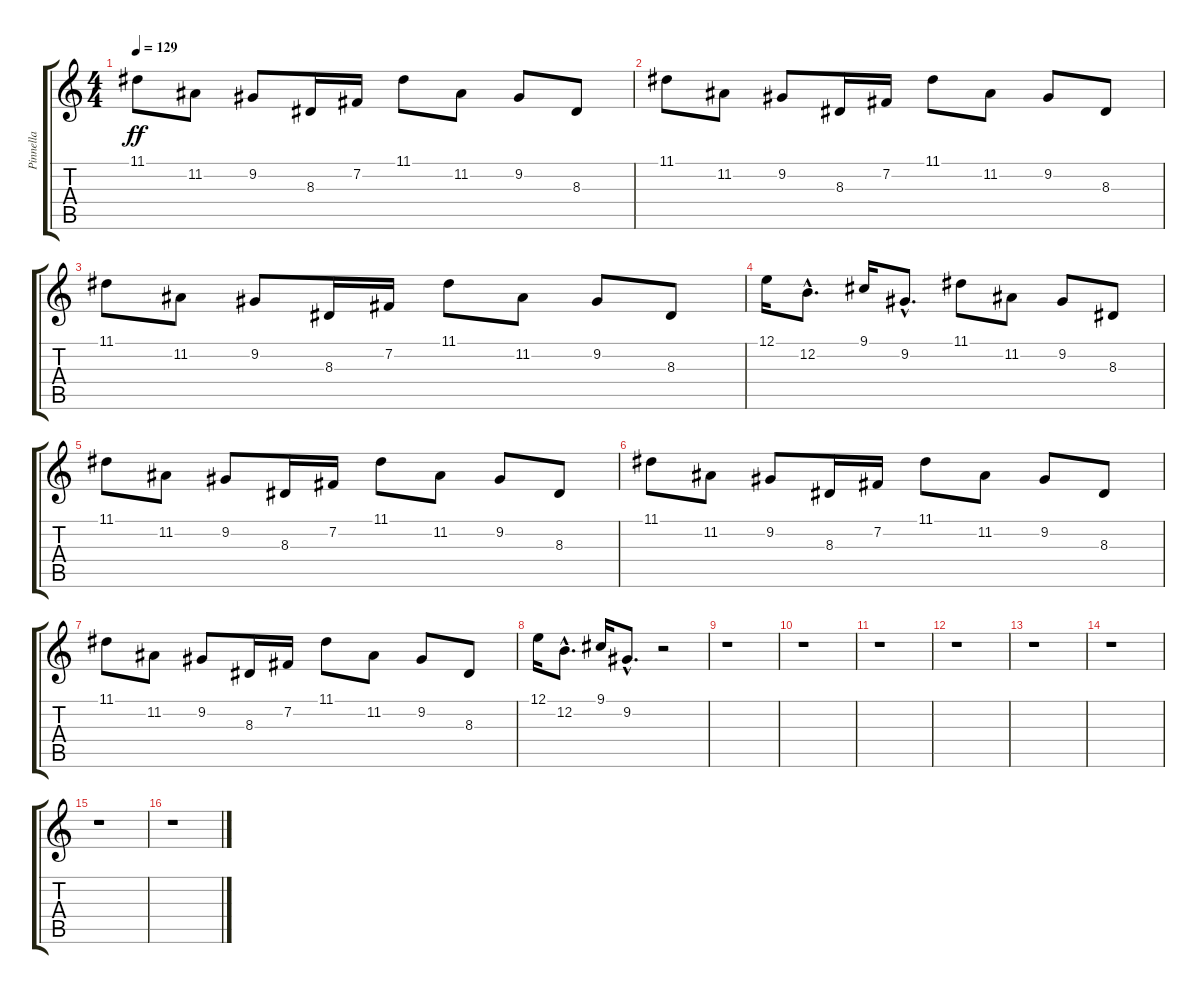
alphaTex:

\track ("Pinnella" "Pinnella") {instrument pad4choir}
\staff {score tabs}
\tuning (E4 B3 G3 D3 A2 D2) {hide}
\ts (4 4)
\tempo 129
\clef g2
\ks c
11.1.8{dy ff} 11.2.8 9.2.8 8.3.16 7.2.16 11.1.8 11.2.8 9.2.8 8.3.8 |
11.1.8 11.2.8 9.2.8 8.3.16 7.2.16 11.1.8 11.2.8 9.2.8 8.3.8 |
11.1.8 11.2.8 9.2.8 8.3.16 7.2.16 11.1.8 11.2.8 9.2.8 8.3.8 |
12.1.16 12.2{hac}.8{d} 9.1.16 9.2{hac}.8{d} 11.1.8 11.2.8 9.2.8 8.3.8 |
11.1.8 11.2.8 9.2.8 8.3.16 7.2.16 11.1.8 11.2.8 9.2.8 8.3.8 |
11.1.8 11.2.8 9.2.8 8.3.16 7.2.16 11.1.8 11.2.8 9.2.8 8.3.8 |
11.1.8 11.2.8 9.2.8 8.3.16 7.2.16 11.1.8 11.2.8 9.2.8 8.3.8 |
12.1.16 12.2{hac}.8{d} 9.1.16 9.2{hac}.8{d} r.2 |
r.1 |
r.1 |
r.1 |
r.1 |
r.1 |
r.1 |
r.1 |
r.1
